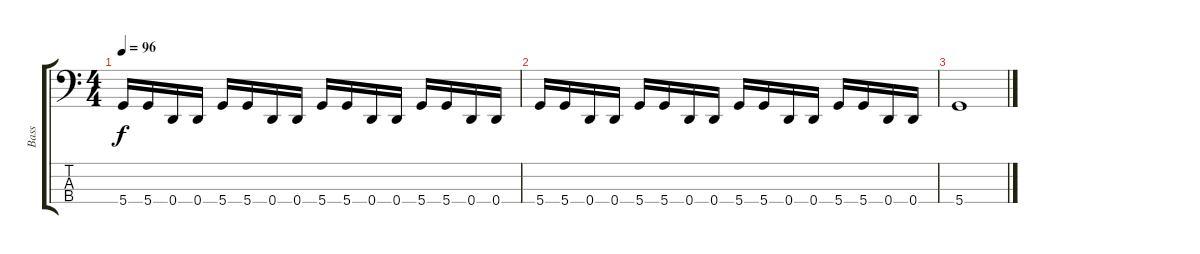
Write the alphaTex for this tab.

\track ("Bass" "Bass") {instrument electricbassfinger}
\staff {score tabs}
\tuning (G2 D2 A1 D1) {hide}
\ts (4 4)
\tempo 96
\clef f4
\ks c
5.4.16{dy f} 5.4.16 0.4.16 0.4.16 5.4.16 5.4.16 0.4.16 0.4.16 5.4.16 5.4.16 0.4.16 0.4.16 5.4.16 5.4.16 0.4.16 0.4.16 |
5.4.16 5.4.16 0.4.16 0.4.16 5.4.16 5.4.16 0.4.16 0.4.16 5.4.16 5.4.16 0.4.16 0.4.16 5.4.16 5.4.16 0.4.16 0.4.16 |
5.4.1
